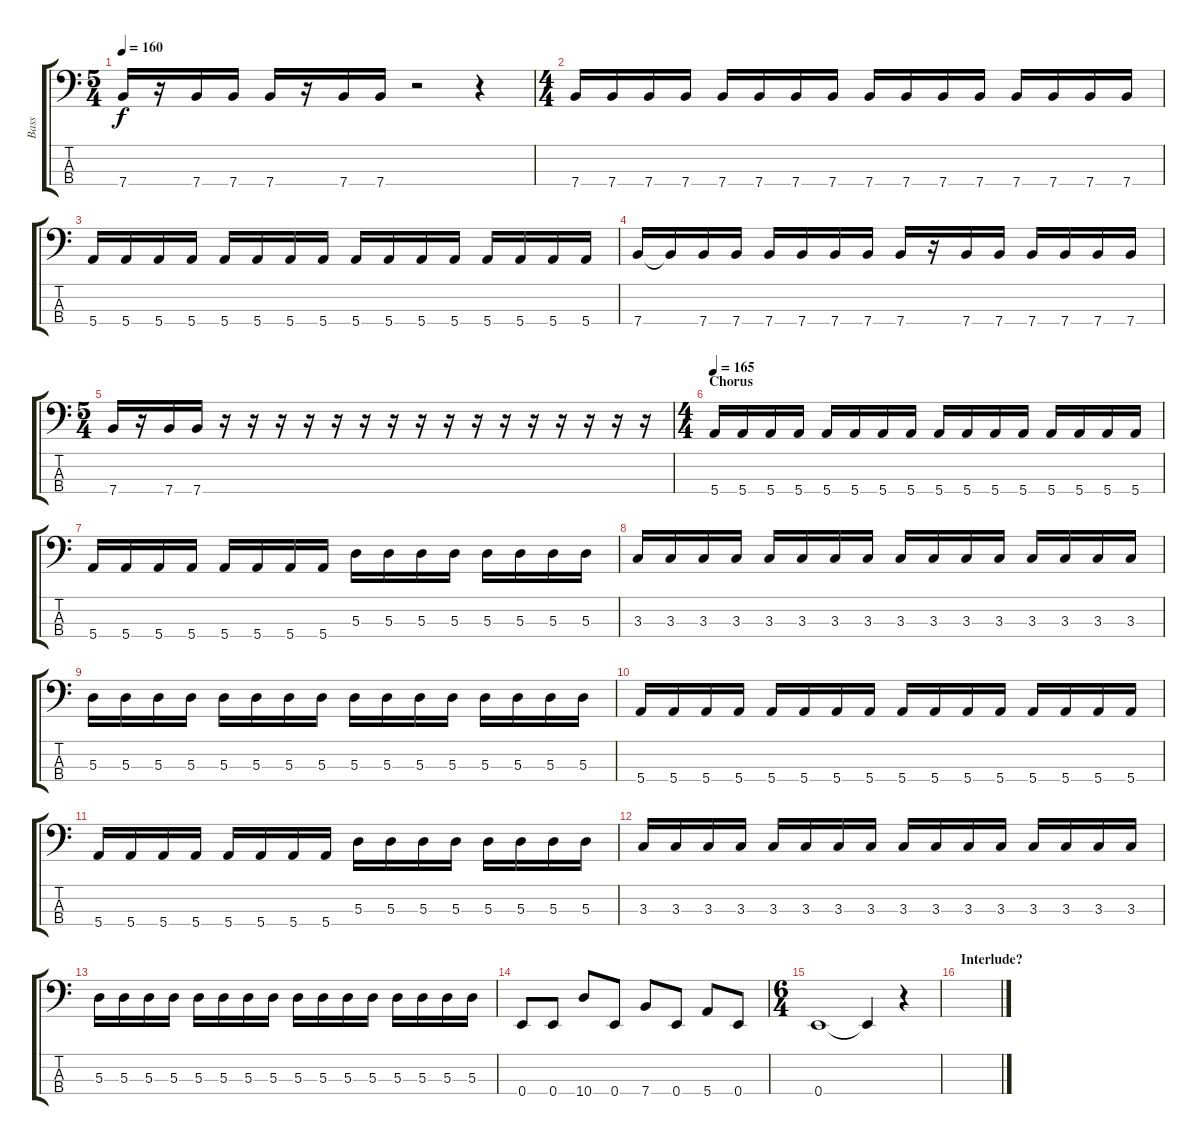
\track ("Bass" "Bass") {instrument electricbassfinger}
\staff {score tabs}
\tuning (G2 D2 A1 E1) {hide}
\ts (5 4)
\tempo 160
\clef f4
\ks c
7.4.16{dy f} r.16 7.4.16 7.4.16 7.4.16 r.16 7.4.16 7.4.16 r.2 r.4 |
\ts (4 4)
7.4.16 7.4.16 7.4.16 7.4.16 7.4.16 7.4.16 7.4.16 7.4.16 7.4.16 7.4.16 7.4.16 7.4.16 7.4.16 7.4.16 7.4.16 7.4.16 |
5.4.16 5.4.16 5.4.16 5.4.16 5.4.16 5.4.16 5.4.16 5.4.16 5.4.16 5.4.16 5.4.16 5.4.16 5.4.16 5.4.16 5.4.16 5.4.16 |
7.4.16 7.4{t}.16 7.4.16 7.4.16 7.4.16 7.4.16 7.4.16 7.4.16 7.4.16 r.16 7.4.16 7.4.16 7.4.16 7.4.16 7.4.16 7.4.16 |
\ts (5 4)
7.4.16 r.16 7.4.16 7.4.16 r.16 r.16 r.16 r.16 r.16 r.16 r.16 r.16 r.16 r.16 r.16 r.16 r.16 r.16 r.16 r.16 |
\ts (4 4)
\section ("" "Chorus")
\tempo 165
5.4.16 5.4.16 5.4.16 5.4.16 5.4.16 5.4.16 5.4.16 5.4.16 5.4.16 5.4.16 5.4.16 5.4.16 5.4.16 5.4.16 5.4.16 5.4.16 |
5.4.16 5.4.16 5.4.16 5.4.16 5.4.16 5.4.16 5.4.16 5.4.16 5.3.16 5.3.16 5.3.16 5.3.16 5.3.16 5.3.16 5.3.16 5.3.16 |
3.3.16 3.3.16 3.3.16 3.3.16 3.3.16 3.3.16 3.3.16 3.3.16 3.3.16 3.3.16 3.3.16 3.3.16 3.3.16 3.3.16 3.3.16 3.3.16 |
5.3.16 5.3.16 5.3.16 5.3.16 5.3.16 5.3.16 5.3.16 5.3.16 5.3.16 5.3.16 5.3.16 5.3.16 5.3.16 5.3.16 5.3.16 5.3.16 |
5.4.16 5.4.16 5.4.16 5.4.16 5.4.16 5.4.16 5.4.16 5.4.16 5.4.16 5.4.16 5.4.16 5.4.16 5.4.16 5.4.16 5.4.16 5.4.16 |
5.4.16 5.4.16 5.4.16 5.4.16 5.4.16 5.4.16 5.4.16 5.4.16 5.3.16 5.3.16 5.3.16 5.3.16 5.3.16 5.3.16 5.3.16 5.3.16 |
3.3.16 3.3.16 3.3.16 3.3.16 3.3.16 3.3.16 3.3.16 3.3.16 3.3.16 3.3.16 3.3.16 3.3.16 3.3.16 3.3.16 3.3.16 3.3.16 |
5.3.16 5.3.16 5.3.16 5.3.16 5.3.16 5.3.16 5.3.16 5.3.16 5.3.16 5.3.16 5.3.16 5.3.16 5.3.16 5.3.16 5.3.16 5.3.16 |
0.4.8 0.4.8 10.4.8 0.4.8 7.4.8 0.4.8 5.4.8 0.4.8 |
\ts (6 4)
0.4.1 0.4{t}.4 r.4 |
\section ("" "Interlude?")
